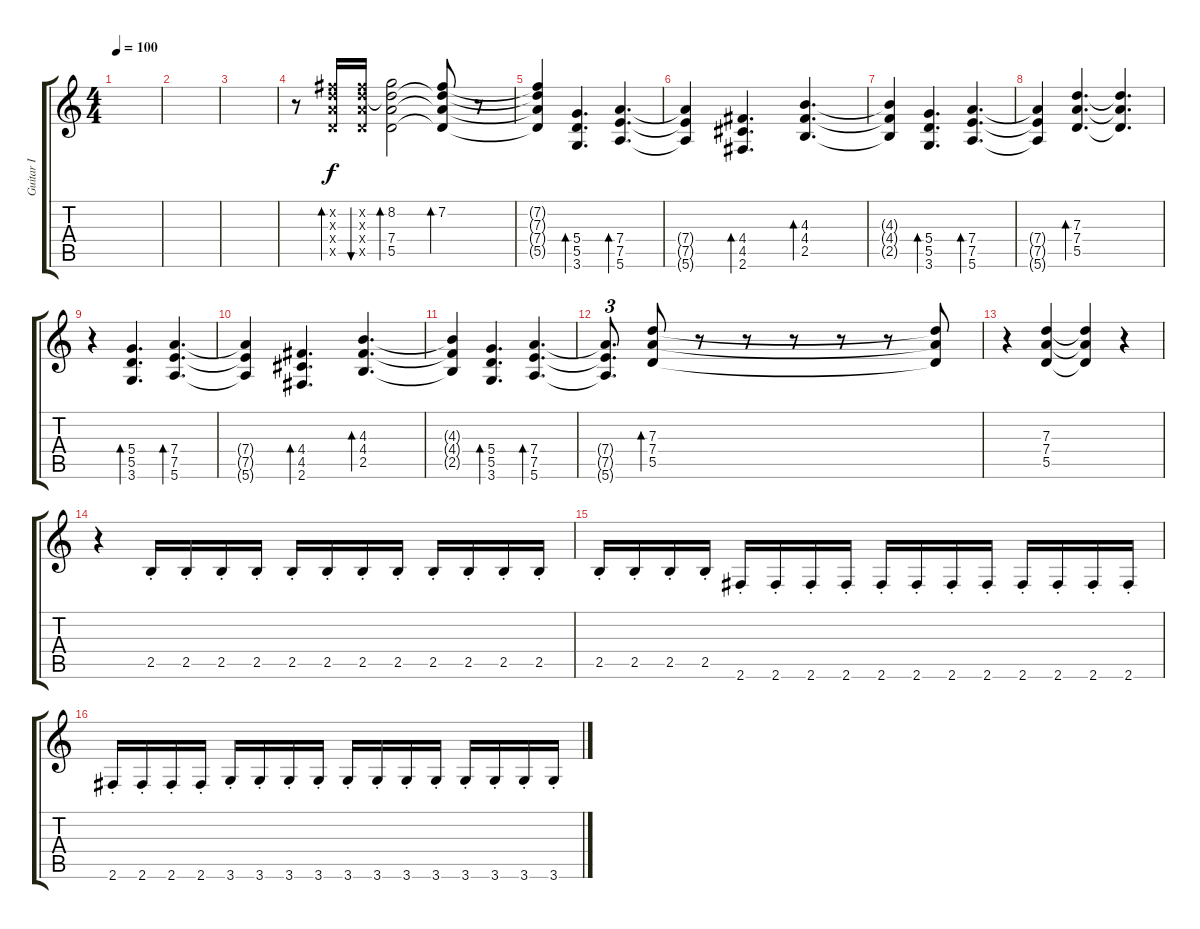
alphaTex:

\track ("Guitar I" "Guitar I") {instrument overdrivenguitar}
\staff {score tabs}
\tuning (E4 B3 G3 D3 A2 E2) {hide}
\ts (4 4)
\tempo 100
\clef g2
\ks c
|
|
|
r.8 (7.2{x} 7.3{x} 7.4{x} 5.5{x}).16{bd 30} (7.2{x} 7.3{x} 7.4{x} 5.5{x}).16{bu 30} (8.2 7.3{t} 7.4 5.5).2{bd 30} (7.2 7.3{t} 7.4{t} 5.5{t}).8{bd 30} r.8 |
(7.2{t} 7.3{t} 7.4{t} 5.5{t}).4 (5.4 5.5 3.6).4{d bd 30} (7.4 7.5 5.6).4{d bd 30} |
(7.4{t} 7.5{t} 5.6{t}).4 (4.4 4.5 2.6).4{d bd 30} (4.3 4.4 2.5).4{d bd 30} |
(4.3{t} 4.4{t} 2.5{t}).4 (5.4 5.5 3.6).4{d bd 30} (7.4 7.5 5.6).4{d bd 30} |
(7.4{t} 7.5{t} 5.6{t}).4 (7.3 7.4 5.5).4{d bd 30} (7.3{t} 7.4{t} 5.5{t}).4{d} |
r.4 (5.4 5.5 3.6).4{d bd 30} (7.4 7.5 5.6).4{d bd 30} |
(7.4{t} 7.5{t} 5.6{t}).4 (4.4 4.5 2.6).4{d bd 30} (4.3 4.4 2.5).4{d bd 30} |
(4.3{t} 4.4{t} 2.5{t}).4 (5.4 5.5 3.6).4{d bd 30} (7.4 7.5 5.6).4{d bd 30} |
(7.4{t} 7.5{t} 5.6{t}).8{d tu (3 2)} (7.3 7.4 5.5).8{bd 30} r.8 r.8 r.8 r.8 r.8 (7.3{t} 7.4{t} 5.5{t}).8 |
r.4 (7.3 7.4 5.5).4 (7.3{t} 7.4{t} 5.5{t}).4 r.4 |
r.4 2.5{st}.16 2.5{st}.16 2.5{st}.16 2.5{st}.16 2.5{st}.16 2.5{st}.16 2.5{st}.16 2.5{st}.16 2.5{st}.16 2.5{st}.16 2.5{st}.16 2.5{st}.16 |
2.5{st}.16 2.5{st}.16 2.5{st}.16 2.5{st}.16 2.6{st}.16 2.6{st}.16 2.6{st}.16 2.6{st}.16 2.6{st}.16 2.6{st}.16 2.6{st}.16 2.6{st}.16 2.6{st}.16 2.6{st}.16 2.6{st}.16 2.6{st}.16 |
2.6{st}.16 2.6{st}.16 2.6{st}.16 2.6{st}.16 3.6{st}.16 3.6{st}.16 3.6{st}.16 3.6{st}.16 3.6{st}.16 3.6{st}.16 3.6{st}.16 3.6{st}.16 3.6{st}.16 3.6{st}.16 3.6{st}.16 3.6{st}.16
